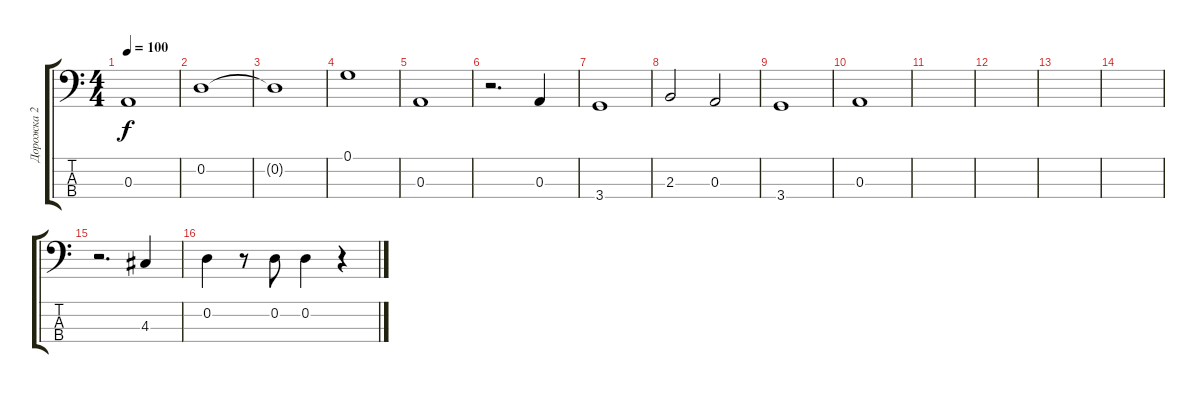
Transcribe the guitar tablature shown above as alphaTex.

\track ("Дорожка 2" "Дорожка 2") {instrument electricbassfinger}
\staff {score tabs}
\tuning (G2 D2 A1 E1) {hide}
\ts (4 4)
\tempo 100
\clef f4
\ks c
0.3{t}.1{dy f} |
0.2.1 |
0.2{t}.1 |
0.1.1 |
0.3.1 |
r.2{d} 0.3.4 |
3.4.1 |
2.3.2 0.3.2 |
3.4.1 |
0.3.1 |
|
|
|
|
r.2{d} 4.3.4 |
0.2.4 r.8 0.2.8 0.2.4 r.4
